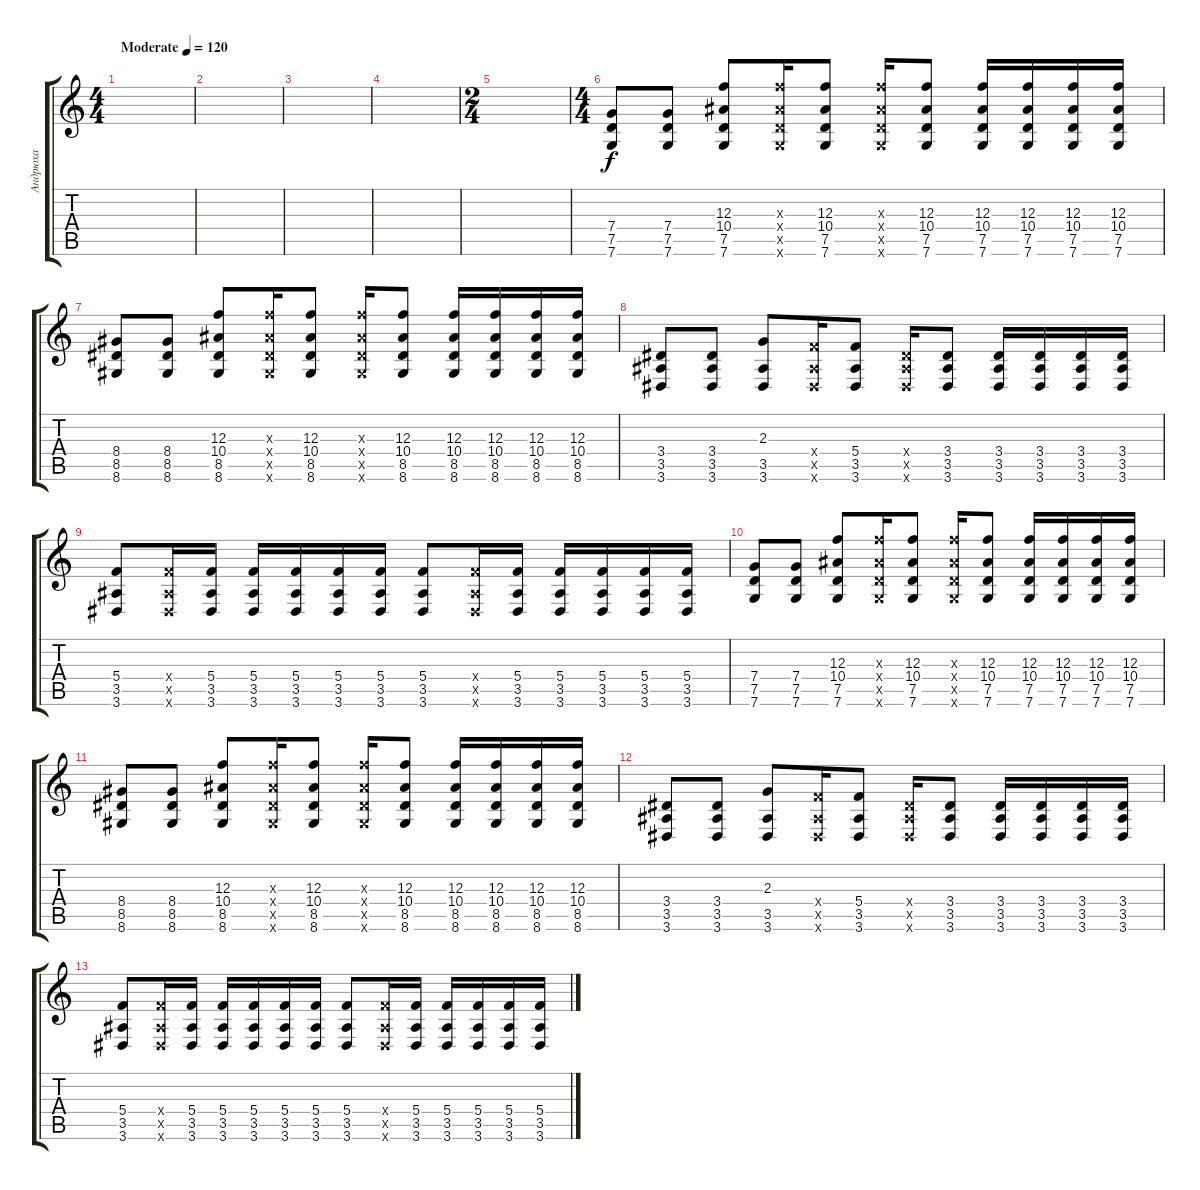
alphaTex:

\track ("Андрюха" "Андрюха") {instrument acousticguitarsteel}
\staff {score tabs}
\tuning (D4 A3 F3 C3 G2 C2) {hide}
\ts (4 4)
\tempo (120 "Moderate")
\clef g2
\ks c
|
|
|
|
\ts (2 4)
|
\ts (4 4)
(7.4 7.5 7.6).8 (7.4 7.5 7.6).8 (12.3 10.4 7.5 7.6).8 (12.3{x} 10.4{x} 7.5{x} 7.6{x}).16 (12.3 10.4 7.5 7.6).8 (12.3{x} 10.4{x} 7.5{x} 7.6{x}).16 (12.3 10.4 7.5 7.6).8 (12.3 10.4 7.5 7.6).16 (12.3 10.4 7.5 7.6).16 (12.3 10.4 7.5 7.6).16 (12.3 10.4 7.5 7.6).16 |
(8.4 8.5 8.6).8 (8.4 8.5 8.6).8 (12.3 10.4 8.5 8.6).8 (12.3{x} 10.4{x} 8.5{x} 8.6{x}).16 (12.3 10.4 8.5 8.6).8 (12.3{x} 10.4{x} 8.5{x} 8.6{x}).16 (12.3 10.4 8.5 8.6).8 (12.3 10.4 8.5 8.6).16 (12.3 10.4 8.5 8.6).16 (12.3 10.4 8.5 8.6).16 (12.3 10.4 8.5 8.6).16 |
(3.4 3.5 3.6).8 (3.4 3.5 3.6).8 (2.3 3.5 3.6).8 (5.4{x} 3.5{x} 3.6{x}).16 (5.4 3.5 3.6).8 (3.4{x} 3.5{x} 3.6{x}).16 (3.4 3.5 3.6).8 (3.4 3.5 3.6).16 (3.4 3.5 3.6).16 (3.4 3.5 3.6).16 (3.4 3.5 3.6).16 |
(5.4 3.5 3.6).8 (5.4{x} 3.5{x} 3.6{x}).16 (5.4 3.5 3.6).16 (5.4 3.5 3.6).16 (5.4 3.5 3.6).16 (5.4 3.5 3.6).16 (5.4 3.5 3.6).16 (5.4 3.5 3.6).8 (5.4{x} 3.5{x} 3.6{x}).16 (5.4 3.5 3.6).16 (5.4 3.5 3.6).16 (5.4 3.5 3.6).16 (5.4 3.5 3.6).16 (5.4 3.5 3.6).16 |
(7.4 7.5 7.6).8 (7.4 7.5 7.6).8 (12.3 10.4 7.5 7.6).8 (12.3{x} 10.4{x} 7.5{x} 7.6{x}).16 (12.3 10.4 7.5 7.6).8 (12.3{x} 10.4{x} 7.5{x} 7.6{x}).16 (12.3 10.4 7.5 7.6).8 (12.3 10.4 7.5 7.6).16 (12.3 10.4 7.5 7.6).16 (12.3 10.4 7.5 7.6).16 (12.3 10.4 7.5 7.6).16 |
(8.4 8.5 8.6).8 (8.4 8.5 8.6).8 (12.3 10.4 8.5 8.6).8 (12.3{x} 10.4{x} 8.5{x} 8.6{x}).16 (12.3 10.4 8.5 8.6).8 (12.3{x} 10.4{x} 8.5{x} 8.6{x}).16 (12.3 10.4 8.5 8.6).8 (12.3 10.4 8.5 8.6).16 (12.3 10.4 8.5 8.6).16 (12.3 10.4 8.5 8.6).16 (12.3 10.4 8.5 8.6).16 |
(3.4 3.5 3.6).8 (3.4 3.5 3.6).8 (2.3 3.5 3.6).8 (5.4{x} 3.5{x} 3.6{x}).16 (5.4 3.5 3.6).8 (3.4{x} 3.5{x} 3.6{x}).16 (3.4 3.5 3.6).8 (3.4 3.5 3.6).16 (3.4 3.5 3.6).16 (3.4 3.5 3.6).16 (3.4 3.5 3.6).16 |
(5.4 3.5 3.6).8 (5.4{x} 3.5{x} 3.6{x}).16 (5.4 3.5 3.6).16 (5.4 3.5 3.6).16 (5.4 3.5 3.6).16 (5.4 3.5 3.6).16 (5.4 3.5 3.6).16 (5.4 3.5 3.6).8 (5.4{x} 3.5{x} 3.6{x}).16 (5.4 3.5 3.6).16 (5.4 3.5 3.6).16 (5.4 3.5 3.6).16 (5.4 3.5 3.6).16 (5.4 3.5 3.6).16
